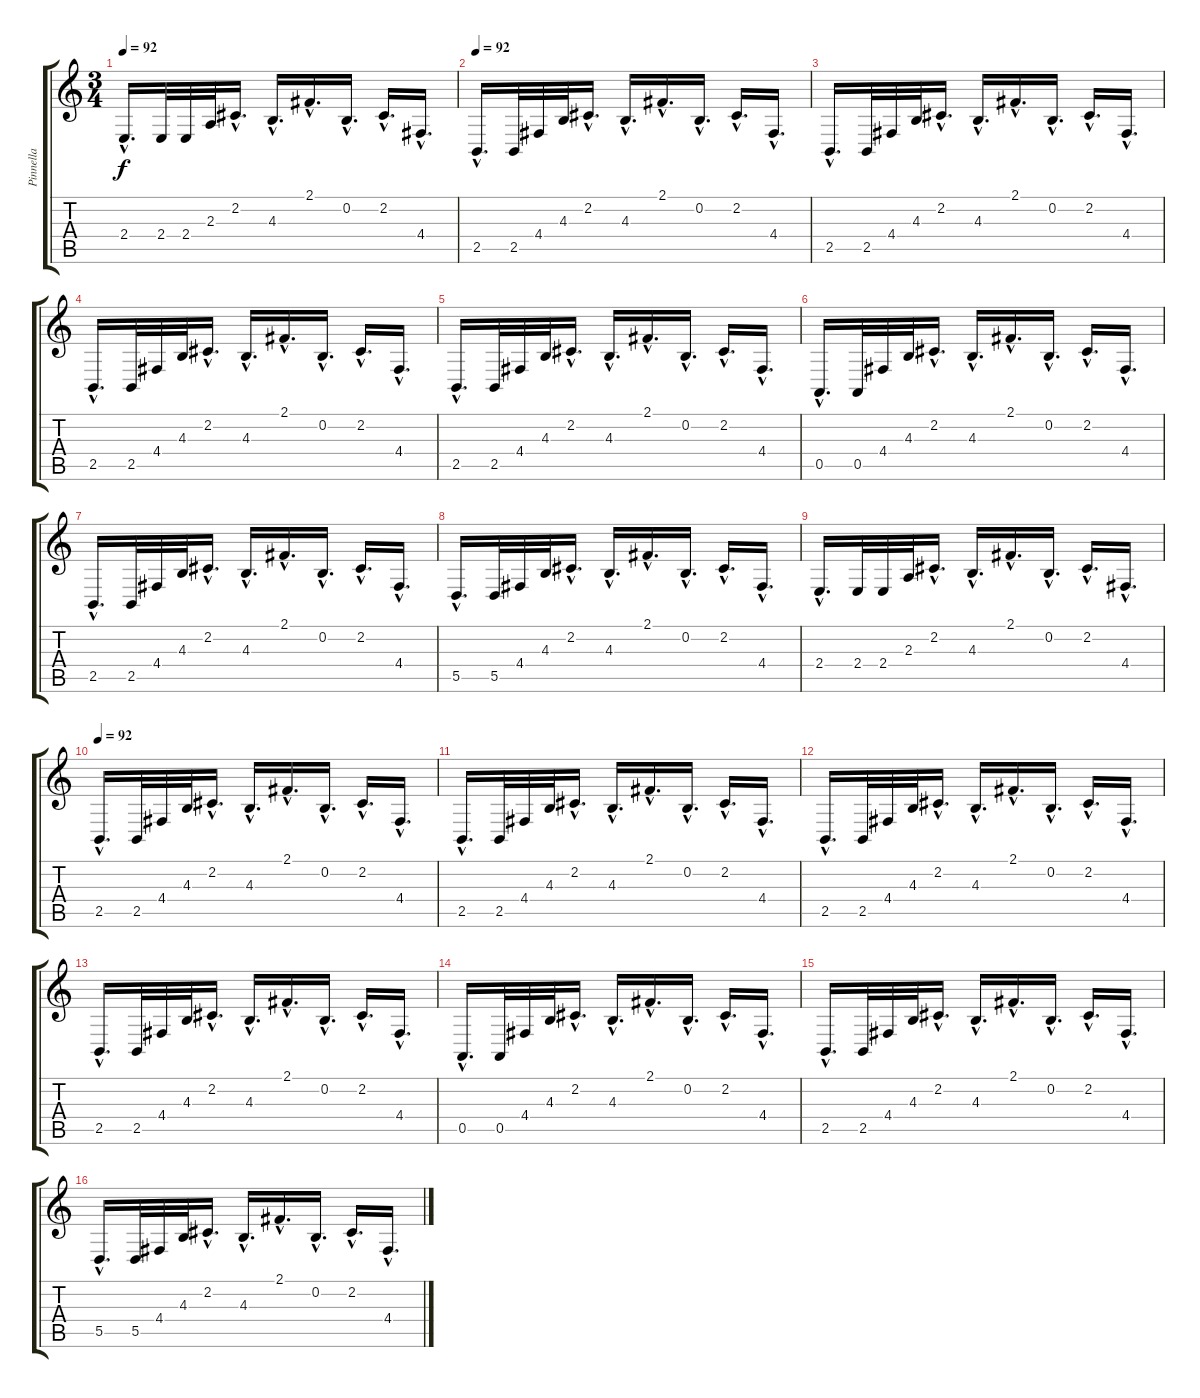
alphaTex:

\track ("Pinnella" "Pinnella") {instrument pad4choir}
\staff {score tabs}
\tuning (E4 B3 G3 D3 A2 D2) {hide}
\ts (3 4)
\tempo 92
\clef g2
\ks c
2.4{hac}.16{d dy f} 2.4.32 2.4.32 2.3.32 2.2{hac}.16{d} 4.3{hac}.16{d} 2.1{hac}.16{d} 0.2{hac}.16{d} 2.2{hac}.16{d} 4.4{hac}.16{d} |
\tempo 92
2.5{hac}.16{d} 2.5.32 4.4.32 4.3.32 2.2{hac}.16{d} 4.3{hac}.16{d} 2.1{hac}.16{d} 0.2{hac}.16{d} 2.2{hac}.16{d} 4.4{hac}.16{d} |
2.5{hac}.16{d} 2.5.32 4.4.32 4.3.32 2.2{hac}.16{d} 4.3{hac}.16{d} 2.1{hac}.16{d} 0.2{hac}.16{d} 2.2{hac}.16{d} 4.4{hac}.16{d} |
2.5{hac}.16{d} 2.5.32 4.4.32 4.3.32 2.2{hac}.16{d} 4.3{hac}.16{d} 2.1{hac}.16{d} 0.2{hac}.16{d} 2.2{hac}.16{d} 4.4{hac}.16{d} |
2.5{hac}.16{d} 2.5.32 4.4.32 4.3.32 2.2{hac}.16{d} 4.3{hac}.16{d} 2.1{hac}.16{d} 0.2{hac}.16{d} 2.2{hac}.16{d} 4.4{hac}.16{d} |
0.5{hac}.16{d} 0.5.32 4.4.32 4.3.32 2.2{hac}.16{d} 4.3{hac}.16{d} 2.1{hac}.16{d} 0.2{hac}.16{d} 2.2{hac}.16{d} 4.4{hac}.16{d} |
2.5{hac}.16{d} 2.5.32 4.4.32 4.3.32 2.2{hac}.16{d} 4.3{hac}.16{d} 2.1{hac}.16{d} 0.2{hac}.16{d} 2.2{hac}.16{d} 4.4{hac}.16{d} |
5.5{hac}.16{d} 5.5.32 4.4.32 4.3.32 2.2{hac}.16{d} 4.3{hac}.16{d} 2.1{hac}.16{d} 0.2{hac}.16{d} 2.2{hac}.16{d} 4.4{hac}.16{d} |
2.4{hac}.16{d} 2.4.32 2.4.32 2.3.32 2.2{hac}.16{d} 4.3{hac}.16{d} 2.1{hac}.16{d} 0.2{hac}.16{d} 2.2{hac}.16{d} 4.4{hac}.16{d} |
\tempo 92
2.5{hac}.16{d} 2.5.32 4.4.32 4.3.32 2.2{hac}.16{d} 4.3{hac}.16{d} 2.1{hac}.16{d} 0.2{hac}.16{d} 2.2{hac}.16{d} 4.4{hac}.16{d} |
2.5{hac}.16{d} 2.5.32 4.4.32 4.3.32 2.2{hac}.16{d} 4.3{hac}.16{d} 2.1{hac}.16{d} 0.2{hac}.16{d} 2.2{hac}.16{d} 4.4{hac}.16{d} |
2.5{hac}.16{d} 2.5.32 4.4.32 4.3.32 2.2{hac}.16{d} 4.3{hac}.16{d} 2.1{hac}.16{d} 0.2{hac}.16{d} 2.2{hac}.16{d} 4.4{hac}.16{d} |
2.5{hac}.16{d} 2.5.32 4.4.32 4.3.32 2.2{hac}.16{d} 4.3{hac}.16{d} 2.1{hac}.16{d} 0.2{hac}.16{d} 2.2{hac}.16{d} 4.4{hac}.16{d} |
0.5{hac}.16{d} 0.5.32 4.4.32 4.3.32 2.2{hac}.16{d} 4.3{hac}.16{d} 2.1{hac}.16{d} 0.2{hac}.16{d} 2.2{hac}.16{d} 4.4{hac}.16{d} |
2.5{hac}.16{d} 2.5.32 4.4.32 4.3.32 2.2{hac}.16{d} 4.3{hac}.16{d} 2.1{hac}.16{d} 0.2{hac}.16{d} 2.2{hac}.16{d} 4.4{hac}.16{d} |
5.5{hac}.16{d} 5.5.32 4.4.32 4.3.32 2.2{hac}.16{d} 4.3{hac}.16{d} 2.1{hac}.16{d} 0.2{hac}.16{d} 2.2{hac}.16{d} 4.4{hac}.16{d}
